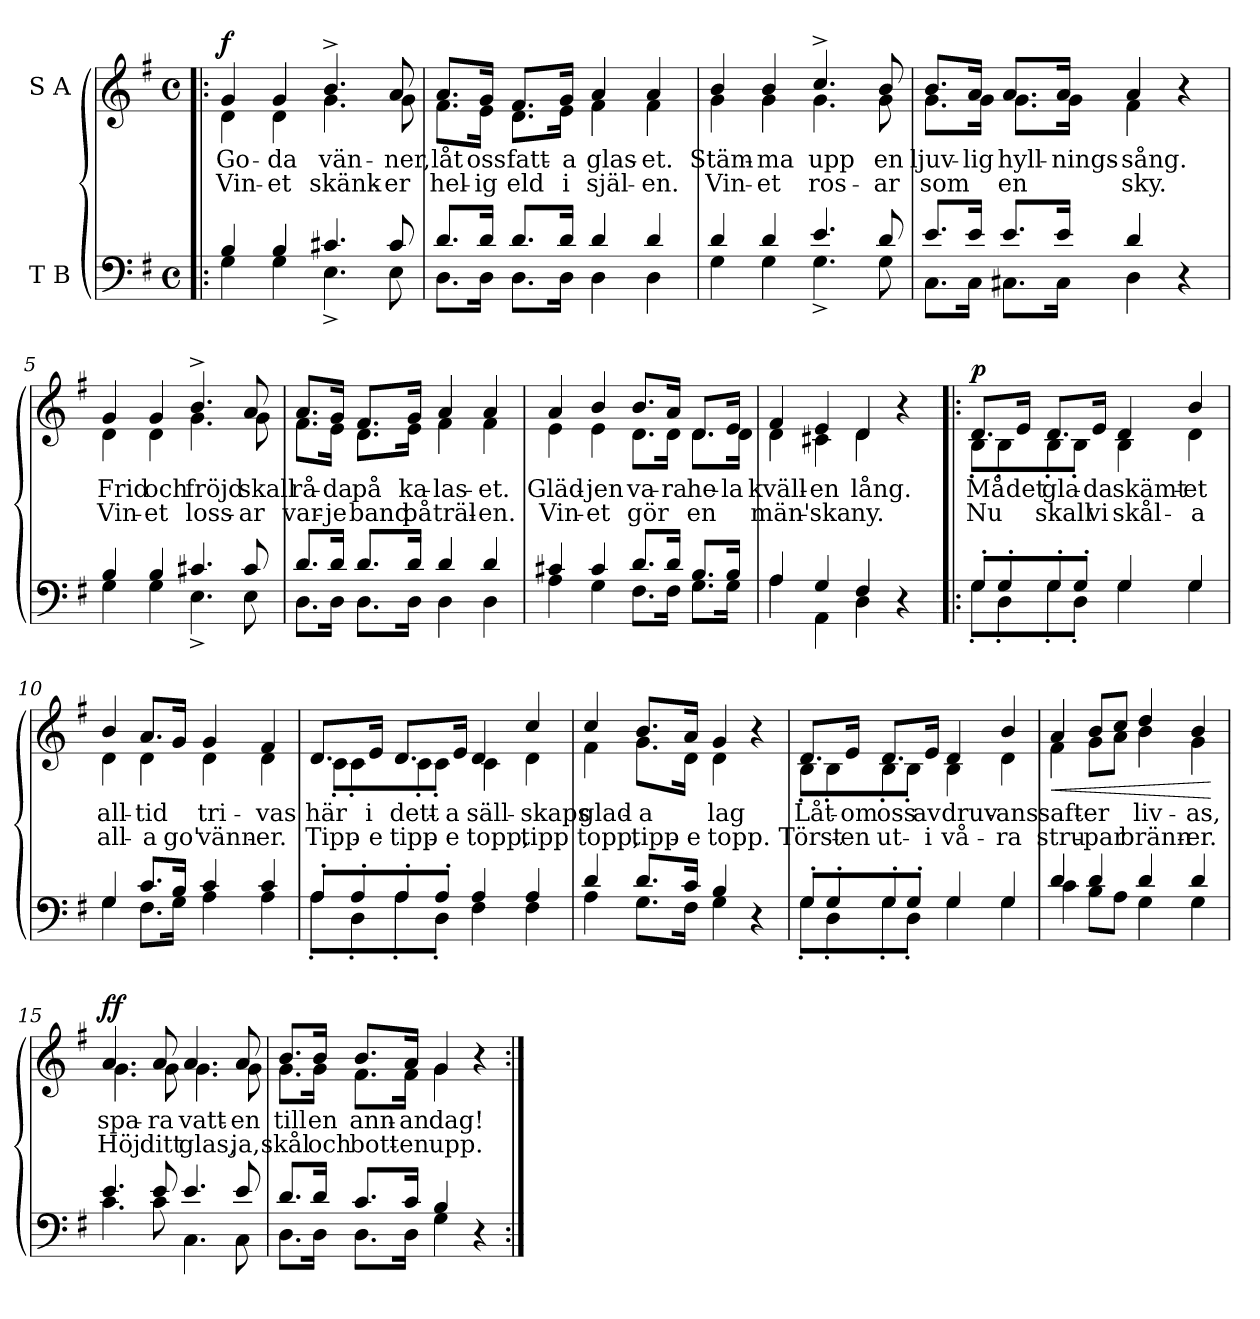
**kern	**kern	**text	**text	**dynam
*part2	*part1	*part1	*part1	*part1
*staff2	*staff1	*staff1	*staff1	*staff1
*I"T  B	*I"S  A	*	*	*
*clefF4	*clefG2	*	*	*
*k[f#]	*k[f#]	*	*	*
*G:	*G:	*	*	*
*M4/4	*M4/4	*	*	*
*met(c)	*met(c)	*	*	*
=1!|:	=1!|:	=1!|:	=1!|:	=1!|:
*^	*	*	*	*
!	!	!LO:TX:a:B:t=Tempo di marcia	!	!	!
!	!	!	!LO:LY:b	!LO:LY:b	!LO:DY:a
*	*	*^	*	*	*
4B/	4G\	4g/	4d\	Go-	-Vin-	f
!	!	!	!	!LO:LY:b	!LO:LY:b	!
4B/	4G\	4g/	4d\	-da	-et	.
!	!	!	!	!LO:LY:b	!LO:LY:b	!
4.c#X/	4.E^\	4.b^/	4.g\	vän-	skänk-	.
!	!	!	!	!LO:LY:b	!LO:LY:b	!
8c#/	8E\	8a/	8g\	-ner,	-er	.
=2	=2	=2	=2	=2	=2	=2
!	!	!	!	!LO:LY:b	!LO:LY:b	!
8.d/L	8.D\L	8.a/L	8.f#\L	låt	hel-	.
!	!	!	!	!LO:LY:b	!LO:LY:b	!
16d/Jk	16D\Jk	16g/Jk	16e\Jk	oss	-ig	.
!	!	!	!	!LO:LY:b	!LO:LY:b	!
8.d/L	8.D\L	8.f#/L	8.d\L	fatt-	eld	.
!	!	!	!	!LO:LY:b	!LO:LY:b	!
16d/Jk	16D\Jk	16g/Jk	16e\Jk	-a	i	.
!	!	!	!	!LO:LY:b	!LO:LY:b	!
4d/	4D\	4a/	4f#\	glas-	själ-	.
!	!	!	!	!LO:LY:b	!LO:LY:b	!
4d/	4D\	4a/	4f#\	-et.	-en.	.
=3	=3	=3	=3	=3	=3	=3
!	!	!	!	!LO:LY:b	!LO:LY:b	!
4d/	4G\	4b/	4g\	Stäm-	Vin-	.
!	!	!	!	!LO:LY:b	!LO:LY:b	!
4d/	4G\	4b/	4g\	-ma	-et	.
!	!	!	!	!LO:LY:b	!LO:LY:b	!
4.e/	4.G^\	4.cc^/	4.g\	upp	ros-	.
!	!	!	!	!LO:LY:b	!LO:LY:b	!
8d/	8G\	8b/	8g\	en	-ar	.
=4	=4	=4	=4	=4	=4	=4
!	!	!	!	!LO:LY:b	!LO:LY:b	!
8.e/L	8.C\L	8.b/L	8.g\L	ljuv-	som	.
!	!	!	!	!LO:LY:b	!	!
16e/Jk	16C\Jk	16a/Jk	16g\Jk	-lig	.	.
!	!	!	!	!LO:LY:b	!LO:LY:b	!
8.e/L	8.C#X\L	8.a/L	8.g\L	hyll-	-en	.
!	!	!	!	!LO:LY:b	!	!
16e/Jk	16C#\Jk	16a/Jk	16g\Jk	-nings-	.	.
!	!	!	!	!LO:LY:b	!LO:LY:b	!
4d/	4D\	4a/	4f#\	-sång.	sky.	.
4r	4ryy	4r	4ryy	.	.	.
=5	=5	=5	=5	=5	=5	=5
!	!	!	!	!LO:LY:b	!LO:LY:b	!
4B/	4G\	4g/	4d\	Frid	-Vin-	.
!	!	!	!	!LO:LY:b	!LO:LY:b	!
4B/	4G\	4g/	4d\	och	-et	.
!	!	!	!	!LO:LY:b	!LO:LY:b	!
4.c#X/	4.E^\	4.b^/	4.g\	fröjd	loss-	.
!	!	!	!	!LO:LY:b	!LO:LY:b	!
8c#/	8E\	8a/	8g\	skall	-ar	.
=6	=6	=6	=6	=6	=6	=6
!	!	!	!	!LO:LY:b	!LO:LY:b	!
8.d/L	8.D\L	8.a/L	8.f#\L	rå-	var-	.
!	!	!	!	!LO:LY:b	!LO:LY:b	!
16d/Jk	16D\Jk	16g/Jk	16e\Jk	-da	-je	.
!	!	!	!	!LO:LY:b	!LO:LY:b	!
8.d/L	8.D\L	8.f#/L	8.d\L	på	band	.
!	!	!	!	!LO:LY:b	!LO:LY:b	!
16d/Jk	16D\Jk	16g/Jk	16e\Jk	ka-	på	.
!	!	!	!	!LO:LY:b	!LO:LY:b	!
4d/	4D\	4a/	4f#\	-las-	träl-	.
!	!	!	!	!LO:LY:b	!LO:LY:b	!
4d/	4D\	4a/	4f#\	-et.	-en.	.
=7	=7	=7	=7	=7	=7	=7
!	!	!	!	!LO:LY:b	!LO:LY:b	!
4c#X/	4A\	4a/	4e\	Gläd-	Vin-	.
!	!	!	!	!LO:LY:b	!LO:LY:b	!
4c#/	4G\	4b/	4e\	-jen	-et	.
!	!	!	!	!LO:LY:b	!LO:LY:b	!
8.d/L	8.F#\L	8.b/L	8.d\L	va-	gör	.
!	!	!	!	!LO:LY:b	!	!
16d/Jk	16F#\Jk	16a/Jk	16d\Jk	-ra	.	.
!	!	!	!	!LO:LY:b	!LO:LY:b	!
8.B/L	8.G\L	8.d/L	8.d\L	he-	-en	.
!	!	!	!	!LO:LY:b	!	!
16B/Jk	16G\Jk	16e/Jk	16d\Jk	-la	.	.
!!LO:LB:g=z	!!
=8	=8	=8	=8	=8	=8	=8
!	!	!	!	!LO:LY:b	!LO:LY:b	!
4A/	4A\	4f#/	4d\	kväll-	män'-	.
!	!	!	!	!LO:LY:b	!LO:LY:b	!
4G/	4AA\	4e/	4c#X\	-en	-ska	.
!	!	!	!	!LO:LY:b	!LO:LY:b	!
4F#/	4D\	4d/	4d\	lång.	ny.	.
4r	4ryy	4r	4ryy	.	.	.
=9!|:	=9!|:	=9!|:	=9!|:	=9!|:	=9!|:	=9!|:
!	!	!	!	!LO:LY:b	!LO:LY:b	!LO:DY:a
8G'/L	8G'\L	8.d/L	8B'\L	Må	Nu	p
8G'/	8D'\	.	8B'\	.	.	.
!	!	!	!	!LO:LY:b	!	!
.	.	16e/Jk	.	det	.	.
!	!	!	!	!LO:LY:b	!LO:LY:b	!
8G'/	8G'\	8.d/L	8B'\	gla-	skall	.
8G'/J	8D'\J	.	8B'\J	.	.	.
!	!	!	!	!LO:LY:b	!LO:LY:b	!
.	.	16e/Jk	.	-da	vi	.
!	!	!	!	!LO:LY:b	!LO:LY:b	!
4G/	4G\	4d/	4B\	skämt-	skål-	.
!	!	!	!	!LO:LY:b	!LO:LY:b	!
4G/	4G\	4b/	4d\	-et	-a	.
=10	=10	=10	=10	=10	=10	=10
!	!	!	!	!LO:LY:b	!LO:LY:b	!
4G/	4G\	4b/	4d\	all-	all-	.
!	!	!	!	!LO:LY:b	!LO:LY:b	!
8.c/L	8.F#\L	8.a/L	4d\	-tid	-a	.
!	!	!	!	!	!LO:LY:b	!
16B/Jk	16G\Jk	16g/Jk	.	.	go'	.
!	!	!	!	!LO:LY:b	!LO:LY:b	!
4c/	4A\	4g/	4d\	tri-	vänn-	.
!	!	!	!	!LO:LY:b	!LO:LY:b	!
4c/	4A\	4f#/	4d\	-vas	-er.	.
=11	=11	=11	=11	=11	=11	=11
!	!	!	!	!LO:LY:b	!LO:LY:b	!
8A'/L	8A'\L	8.d/L	8c'\L	här	Tipp-	.
8A'/	8D'\	.	8c'\	.	.	.
!	!	!	!	!LO:LY:b	!LO:LY:b	!
.	.	16e/Jk	.	i	-e	.
!	!	!	!	!LO:LY:b	!LO:LY:b	!
8A'/	8A'\	8.d/L	8c'\	dett-	tipp-	.
8A'/J	8D'\J	.	8c'\J	.	.	.
!	!	!	!	!LO:LY:b	!LO:LY:b	!
.	.	16e/Jk	.	-a	-e	.
!	!	!	!	!LO:LY:b	!LO:LY:b	!
4A/	4F#\	4d/	4c\	säll-	topp,	.
!	!	!	!	!LO:LY:b	!LO:LY:b	!
4A/	4F#\	4cc/	4d\	-skaps	tipp	.
=12	=12	=12	=12	=12	=12	=12
!	!	!	!	!LO:LY:b	!LO:LY:b	!
4d/	4A\	4cc/	4f#\	glad-	topp,	.
!	!	!	!	!LO:LY:b	!LO:LY:b	!
8.d/L	8.G\L	8.b/L	8.g\L	-a	tipp-	.
!	!	!	!	!	!LO:LY:b	!
16c/Jk	16F#\Jk	16a/Jk	16d\Jk	.	-e	.
!	!	!	!	!LO:LY:b	!LO:LY:b	!
4B/	4G\	4g/	4d\	lag	topp.	.
4r	4ryy	4r	4ryy	.	.	.
=13	=13	=13	=13	=13	=13	=13
!	!	!	!	!LO:LY:b	!LO:LY:b	!
8G'/L	8G'\L	8.d/L	8B'\L	Låt-	Törst-	.
8G'/	8D'\	.	8B'\	.	.	.
!	!	!	!	!LO:LY:b	!LO:LY:b	!
.	.	16e/Jk	.	-om	-en	.
!	!	!	!	!LO:LY:b	!LO:LY:b	!
8G'/	8G'\	8.d/L	8B'\	oss	ut-	.
8G'/J	8D'\J	.	8B'\J	.	.	.
!	!	!	!	!LO:LY:b	!LO:LY:b	!
.	.	16e/Jk	.	av	-i	.
!	!	!	!	!LO:LY:b	!LO:LY:b	!
4G/	4G\	4d/	4B\	druv-	vå-	.
!	!	!	!	!LO:LY:b	!LO:LY:b	!
4G/	4G\	4b/	4d\	-ans	-ra	.
=14	=14	=14	=14	=14	=14	=14
!	!	!	!	!LO:LY:b	!LO:LY:b	!LO:HP:b
4d/	4c\	4a/	4f#\	saft-	stru-	<
!	!	!	!	!LO:LY:b	!LO:LY:b	!
4d/	8B\L	8b/L	8g\L	-er	-par	.
.	8A\J	8cc/J	8a\J	.	.	.
!	!	!	!	!LO:LY:b	!LO:LY:b	!
4d/	4G\	4dd/	4b\	liv-	bränn-	.
!	!	!	!	!LO:LY:b	!LO:LY:b	!
4d/	4G\	4b/	4g\	-as,	-er.	.
*v	*v	*	*	*	*	*
*	*v	*v	*	*	*
.	.	.	.	[
!!LO:LB:g=z
=15	=15	=15	=15	=15
*^	*	*	*	*
!	!	!	!LO:LY:b	!LO:LY:b	!LO:DY:a
*	*	*^	*	*	*
4.e/	4.c\	4.a/	4.g\	spa-	Höj	ff
!	!	!	!	!LO:LY:b	!LO:LY:b	!
8e/	8c\	8a/	8g\	-ra	ditt	.
!	!	!	!	!LO:LY:b	!LO:LY:b	!
4.e/	4.C\	4.a/	4.g\	vatt-	glas,	.
!	!	!	!	!LO:LY:b	!LO:LY:b	!
8e/	8C\	8a/	8g\	-en	ja,	.
=16	=16	=16	=16	=16	=16	=16
!	!	!	!	!LO:LY:b	!LO:LY:b	!
8.d/L	8.D\L	8.b/L	8.g\L	till	skål	.
!	!	!	!	!LO:LY:b	!LO:LY:b	!
16d/Jk	16D\Jk	16b/Jk	16g\Jk	en	och	.
!	!	!	!	!LO:LY:b	!LO:LY:b	!
8.c/L	8.D\L	8.b/L	8.f#\L	ann-	bott-	.
!	!	!	!	!LO:LY:b	!LO:LY:b	!
16c/Jk	16D\Jk	16a/Jk	16f#\Jk	-an	-en	.
!	!	!	!	!LO:LY:b	!LO:LY:b	!
4B/	4G\	4g/	4g\	dag!	upp.	.
4r	4ryy	4r	4ryy	.	.	.
*v	*v	*	*	*	*	*
*	*v	*v	*	*	*
=:|!	=:|!	=:|!	=:|!	=:|!
*-	*-	*-	*-	*-
